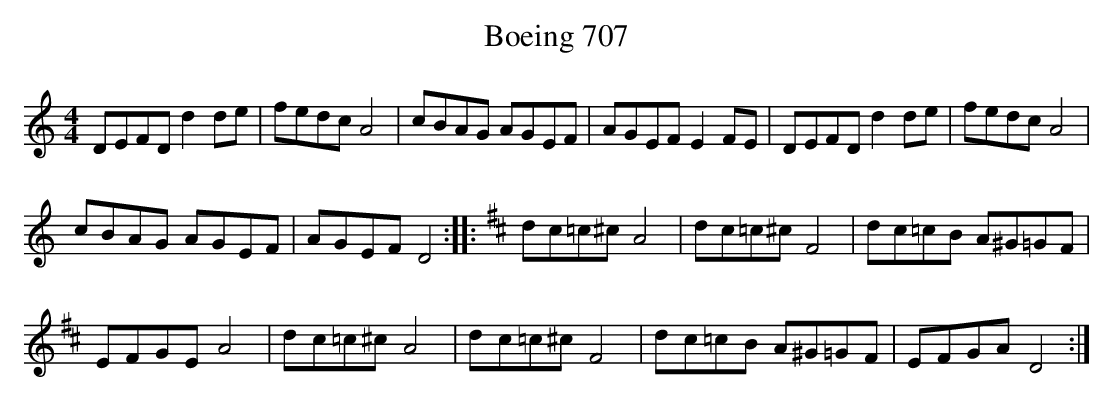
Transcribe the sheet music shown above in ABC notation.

X:1
T:Boeing 707
M:4/4
L:1/8
K:Am
DEFD d2de | fedc A4 | cBAG AGEF | AGEF E2FE | DEFD d2de | fedc A4 |
cBAG AGEF | AGEF D4 :: [K:D] dc=c^c A4 | dc=c^c F4 | dc=cB A^G=GF |
EFGE A4 | dc=c^c A4 | dc=c^c F4 | dc=cB A^G=GF | EFGA D4 :|
